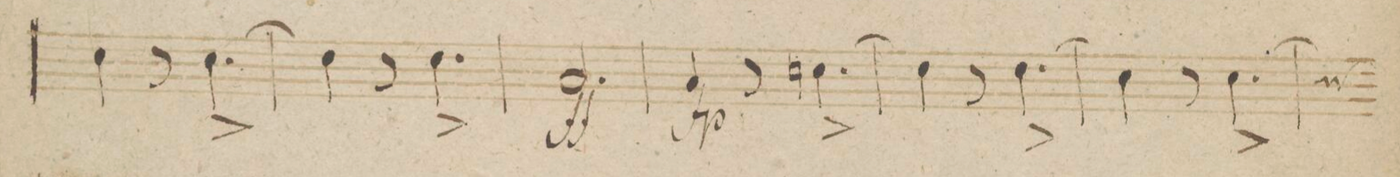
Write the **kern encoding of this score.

**kern	**dynam
*I"Fagotto 2do	*
*clefF4	*
*k[b-]	*
*M6/8	*
4E\)	.
8r	.
(4.E^<\	.
=44	=44
4F\)	.
8r	.
4.F^<\	.
=45	=45
2.C/	ff
=46	=46
4C/	fp
8r	.
(4.En^<\	.
=47	=47
4F\)	.
8r	.
(4.F^<\	.
=48	=48
4E\)	.
8r	.
(4.E^<\	.
=49	=49
*-	*-
